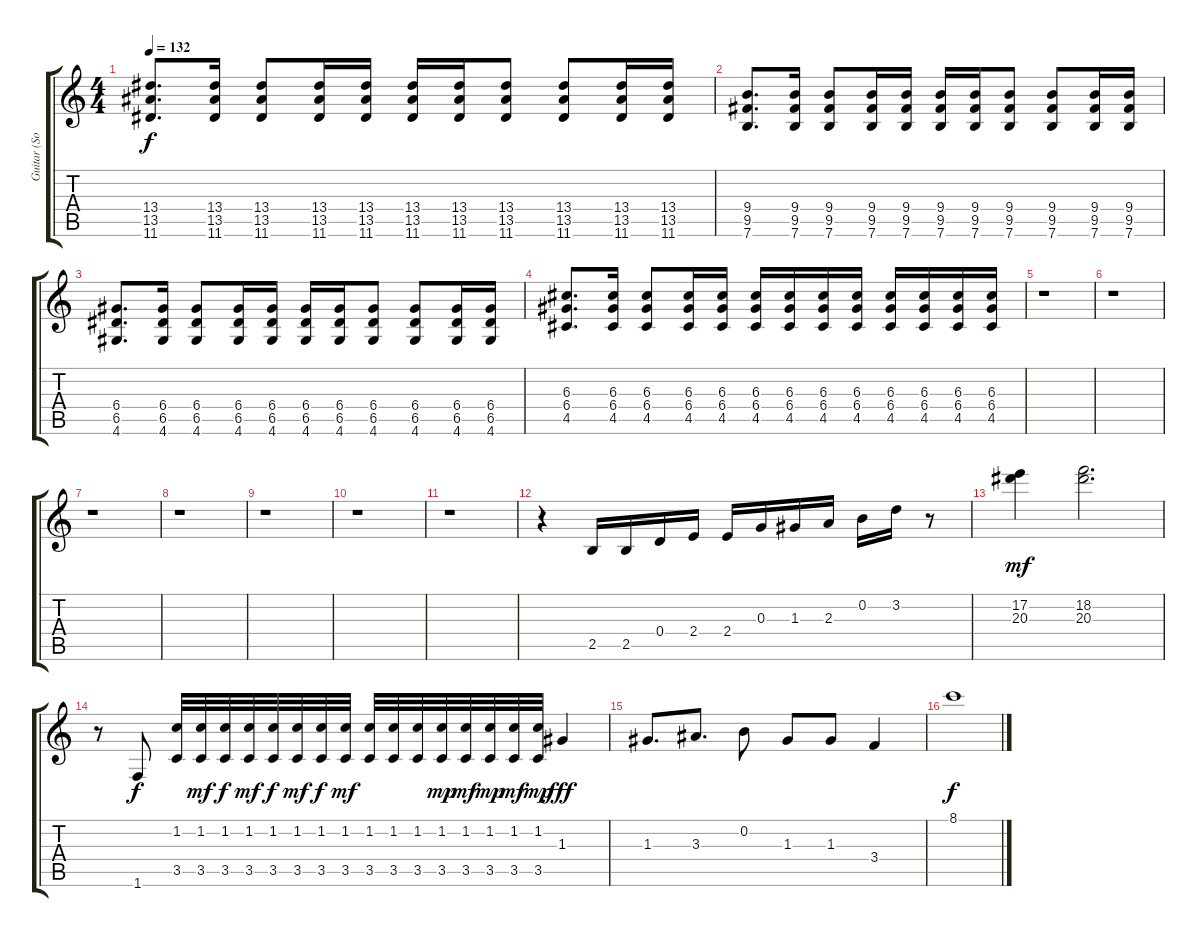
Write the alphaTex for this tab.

\track ("Guitar (Solo)" "Guitar (So") {instrument electricguitarclean}
\staff {score tabs}
\tuning (E4 B3 G3 D3 A2 E2) {hide}
\ts (4 4)
\tempo 132
\clef g2
\ks c
(13.4 13.5 11.6).8{d dy f} (13.4 13.5 11.6).16 (13.4 13.5 11.6).8 (13.4 13.5 11.6).16 (13.4 13.5 11.6).16 (13.4 13.5 11.6).16 (13.4 13.5 11.6).16 (13.4 13.5 11.6).8 (13.4 13.5 11.6).8 (13.4 13.5 11.6).16 (13.4 13.5 11.6).16 |
(9.4 9.5 7.6).8{d} (9.4 9.5 7.6).16 (9.4 9.5 7.6).8 (9.4 9.5 7.6).16 (9.4 9.5 7.6).16 (9.4 9.5 7.6).16 (9.4 9.5 7.6).16 (9.4 9.5 7.6).8 (9.4 9.5 7.6).8 (9.4 9.5 7.6).16 (9.4 9.5 7.6).16 |
(6.4 6.5 4.6).8{d} (6.4 6.5 4.6).16 (6.4 6.5 4.6).8 (6.4 6.5 4.6).16 (6.4 6.5 4.6).16 (6.4 6.5 4.6).16 (6.4 6.5 4.6).16 (6.4 6.5 4.6).8 (6.4 6.5 4.6).8 (6.4 6.5 4.6).16 (6.4 6.5 4.6).16 |
(6.3 6.4 4.5).8{d} (6.3 6.4 4.5).16 (6.3 6.4 4.5).8 (6.3 6.4 4.5).16 (6.3 6.4 4.5).16 (6.3 6.4 4.5).16 (6.3 6.4 4.5).16 (6.3 6.4 4.5).16 (6.3 6.4 4.5).16 (6.3 6.4 4.5).16 (6.3 6.4 4.5).16 (6.3 6.4 4.5).16 (6.3 6.4 4.5).16 |
r.1 |
r.1 |
r.1 |
r.1 |
r.1 |
r.1 |
r.1 |
r.4 2.5.16{volume 12 instrument distortionguitar} 2.5.16 0.4.16 2.4.16 2.4.16 0.3.16 1.3.16 2.3.16 0.2.16 3.2.16 r.8 |
(17.2 20.3).4{dy mf} (18.2 20.3).2{d} |
r.8 1.6.8{dy f} (1.2 3.5).32 (1.2 3.5).32{dy mf} (1.2 3.5).32{dy f} (1.2 3.5).32{dy mf} (1.2 3.5).32{dy f} (1.2 3.5).32{dy mf} (1.2 3.5).32{dy f} (1.2 3.5).32{dy mf} (1.2 3.5).32 (1.2 3.5).32 (1.2 3.5).32 (1.2 3.5).32{dy mp} (1.2 3.5).32{dy mf} (1.2 3.5).32{dy mp} (1.2 3.5).32{dy mf} (1.2 3.5).32{dy mp} 1.3.4{dy fff} |
1.3.8{d} 3.3.8{d} 0.2.8 1.3.8 1.3.8 3.4.4 |
8.1.1{dy f instrument distortionguitar}
